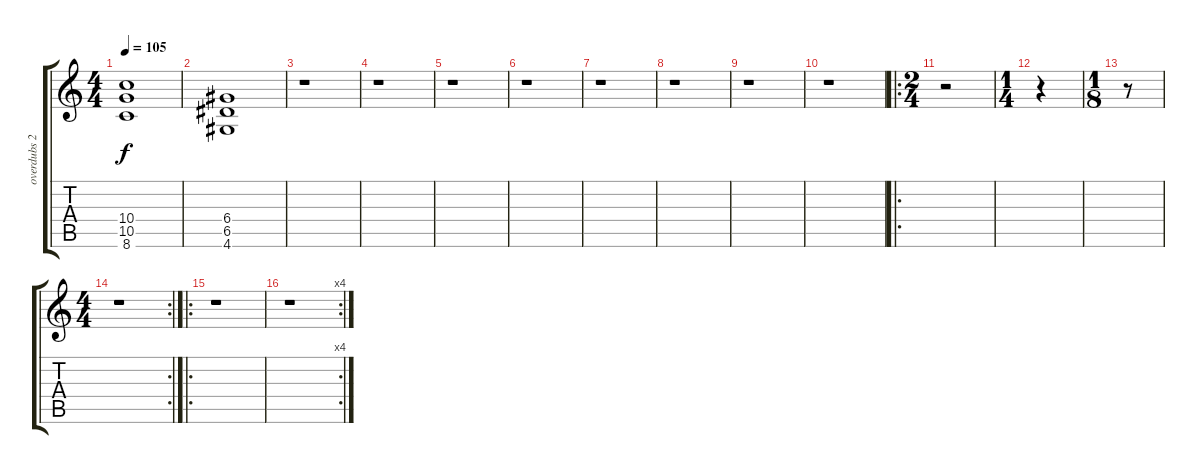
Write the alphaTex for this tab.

\track ("overdubs 2" "overdubs 2") {instrument distortionguitar}
\staff {score tabs}
\tuning (E4 B3 G3 D3 A2 E2) {hide}
\ts (4 4)
\tempo 105
\clef g2
\ks c
(10.4 10.5 8.6).1{dy f} |
(6.4 6.5 4.6).1 |
r.1 |
r.1 |
r.1 |
r.1 |
r.1 |
r.1 |
r.1 |
r.1 |
\ro
\ts (2 4)
r.2 |
\ts (1 4)
r.4 |
\ts (1 8)
r.8 |
\rc 2
\ts (4 4)
r.1 |
\ro
r.1 |
\rc 4
r.1
